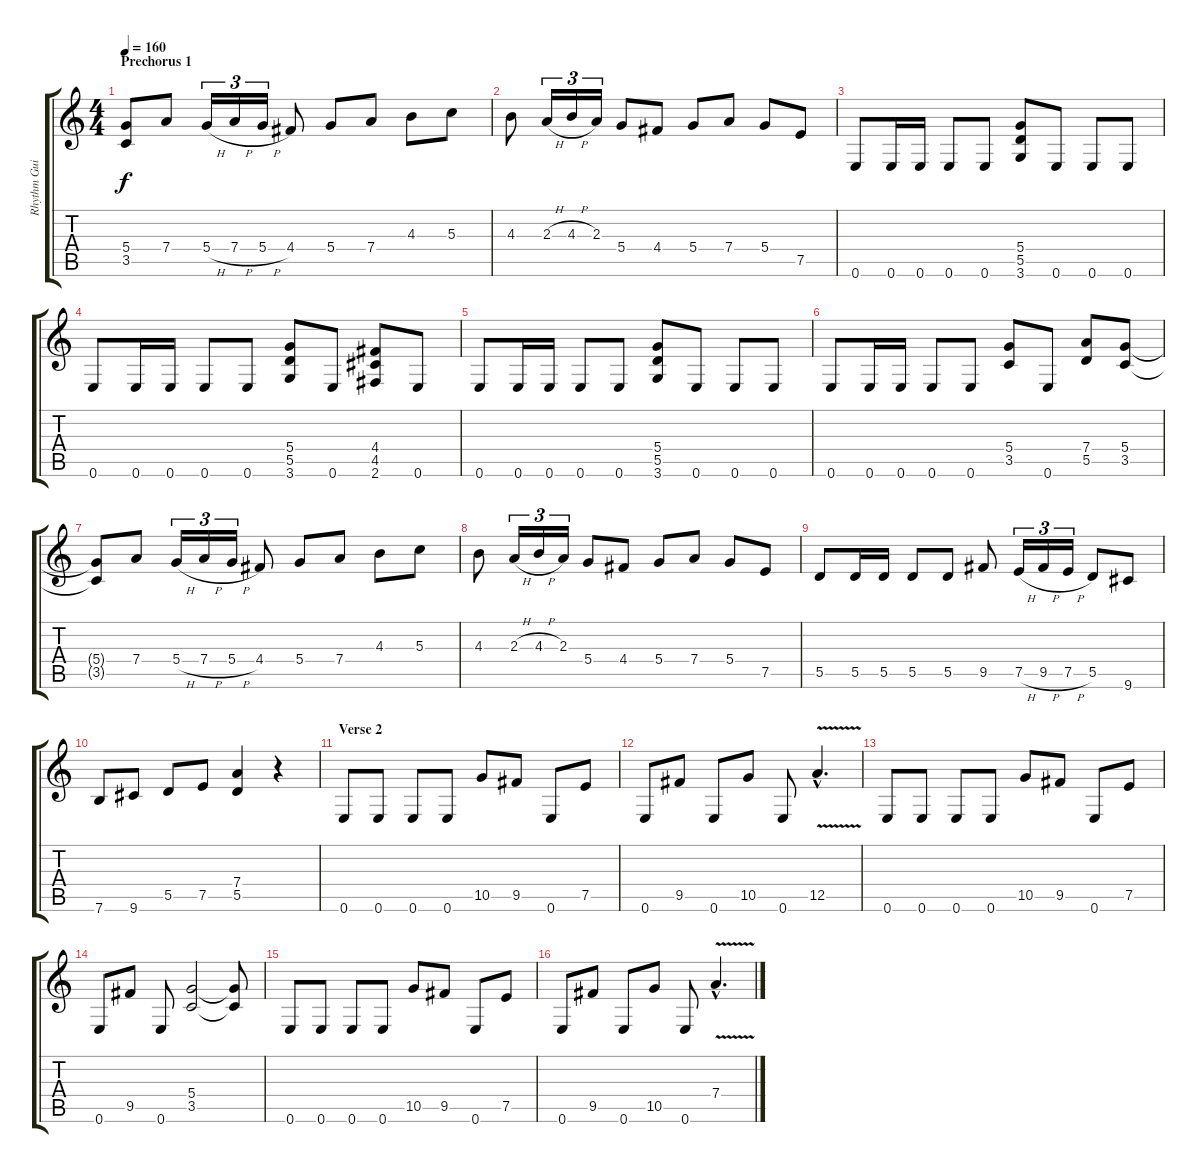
\track ("Rhythm Guitar 2" "Rhythm Gui") {instrument overdrivenguitar}
\staff {score tabs}
\tuning (E4 B3 G3 D3 A2 E2) {hide}
\ts (4 4)
\section ("" "Prechorus 1")
\tempo 160
\clef g2
\ks c
(5.4{t} 3.5{t}).8{dy f} 7.4.8 5.4{h}.16{tu (3 2)} 7.4{h}.16{tu (3 2)} 5.4{h}.16{tu (3 2)} 4.4.8 5.4.8 7.4.8 4.3.8 5.3.8 |
4.3.8 2.3{h}.16{tu (3 2)} 4.3{h}.16{tu (3 2)} 2.3.16{tu (3 2)} 5.4.8 4.4.8 5.4.8 7.4.8 5.4.8 7.5.8 |
0.6.8 0.6.16 0.6.16 0.6.8 0.6.8 (5.4 5.5 3.6).8 0.6.8 0.6.8 0.6.8 |
0.6.8 0.6.16 0.6.16 0.6.8 0.6.8 (5.4 5.5 3.6).8 0.6.8 (4.4 4.5 2.6).8 0.6.8 |
0.6.8 0.6.16 0.6.16 0.6.8 0.6.8 (5.4 5.5 3.6).8 0.6.8 0.6.8 0.6.8 |
0.6.8 0.6.16 0.6.16 0.6.8 0.6.8 (5.4 3.5).8 0.6.8 (7.4 5.5).8 (5.4 3.5).8 |
(5.4{t} 3.5{t}).8 7.4.8 5.4{h}.16{tu (3 2)} 7.4{h}.16{tu (3 2)} 5.4{h}.16{tu (3 2)} 4.4.8 5.4.8 7.4.8 4.3.8 5.3.8 |
4.3.8 2.3{h}.16{tu (3 2)} 4.3{h}.16{tu (3 2)} 2.3.16{tu (3 2)} 5.4.8 4.4.8 5.4.8 7.4.8 5.4.8 7.5.8 |
5.5.8 5.5.16 5.5.16 5.5.8 5.5.8 9.5.8 7.5{h}.16{tu (3 2)} 9.5{h}.16{tu (3 2)} 7.5{h}.16{tu (3 2)} 5.5.8 9.6.8 |
7.6.8 9.6.8 5.5.8 7.5.8 (7.4 5.5).4 r.4 |
\section ("" "Verse 2")
0.6.8 0.6.8 0.6.8 0.6.8 10.5.8 9.5.8 0.6.8 7.5.8 |
0.6.8 9.5.8 0.6.8 10.5.8 0.6.8 12.5{v hac}.4{d} |
0.6.8 0.6.8 0.6.8 0.6.8 10.5.8 9.5.8 0.6.8 7.5.8 |
0.6.8 9.5.8 0.6.8 (5.4 3.5).2 (5.4{t} 3.5{t}).8 |
0.6.8 0.6.8 0.6.8 0.6.8 10.5.8 9.5.8 0.6.8 7.5.8 |
0.6.8 9.5.8 0.6.8 10.5.8 0.6.8 7.4{v hac}.4{d}
